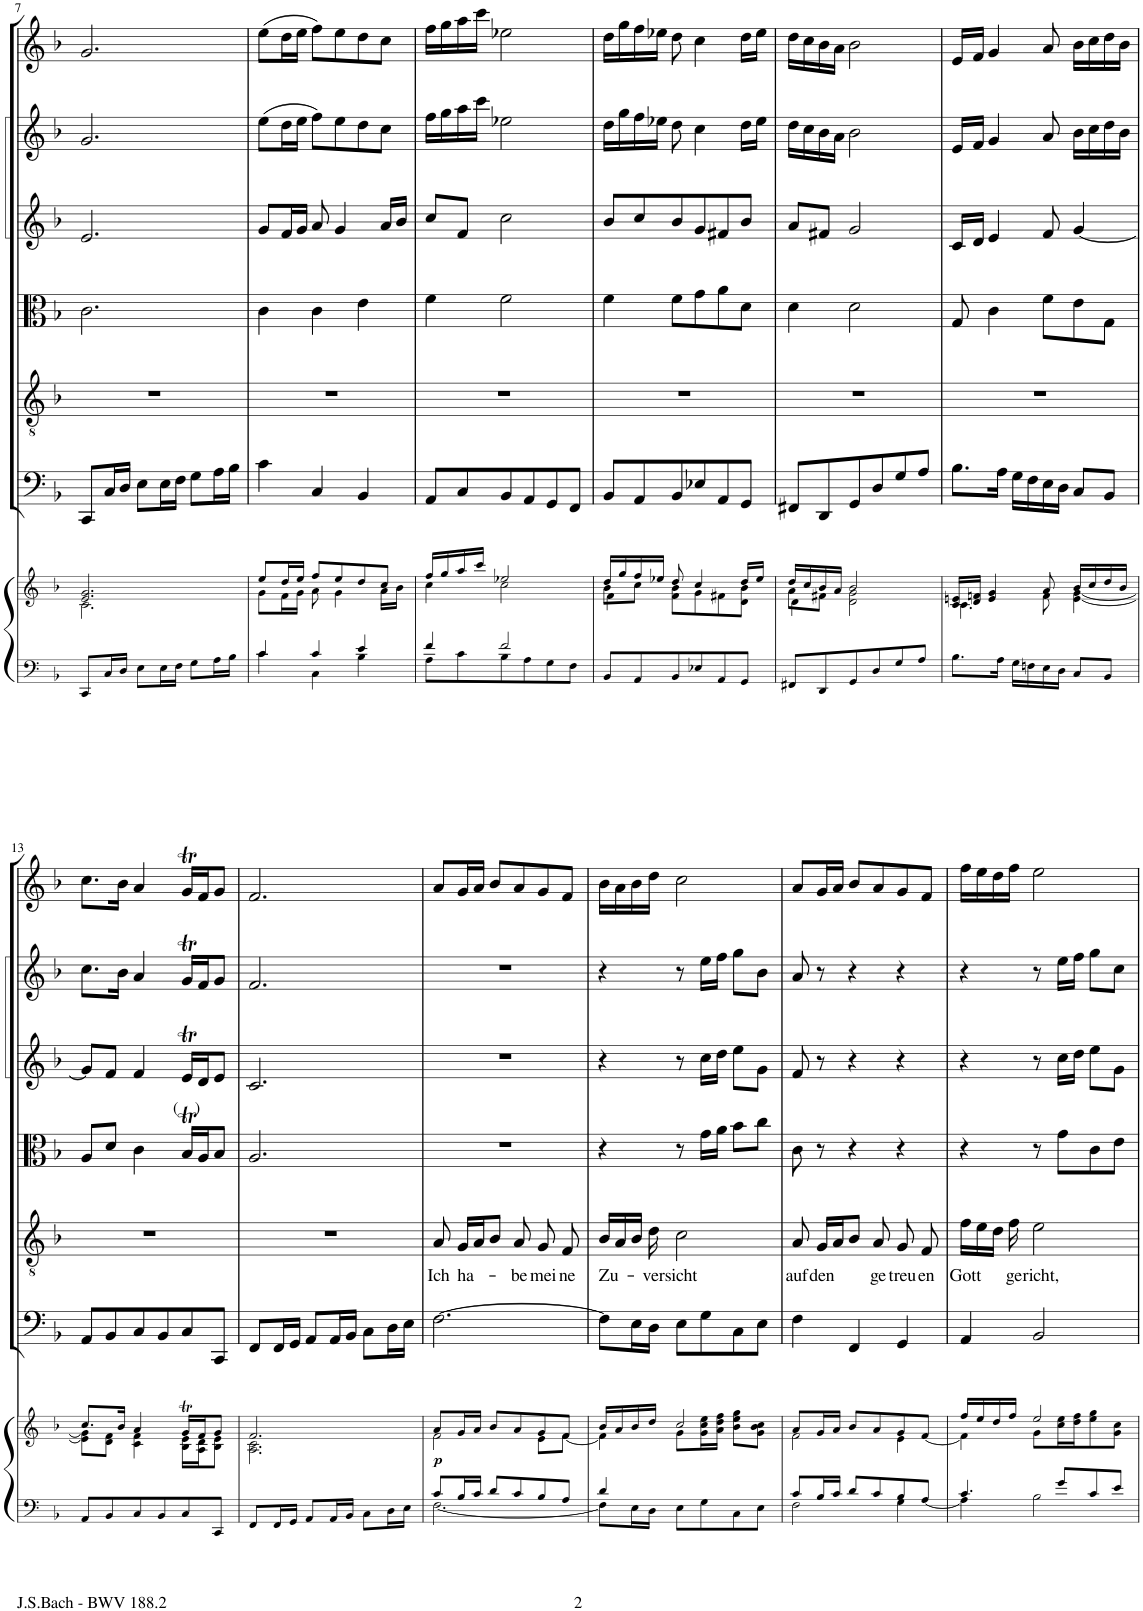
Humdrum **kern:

**kern	**kern	**dynam	**kern	**kern	**text	**kern	**kern	**kern	**kern
*part7	*part7	*part7	*part6	*part5	*part5	*part4	*part3	*part2	*part1
*staff8	*staff7	*staff7/8	*staff6	*staff5	*staff5	*staff4	*staff3	*staff2	*staff1
*I"Piano reduction	*	*	*I"Continuo	*I"Tenore	*	*I"Viola	*I"Violino II	*I"Violino I	*I"Oboe
*I'Pno	*	*	*	*	*	*I'Vla	*I'Vln	*I'Vln	*I'Ob
!!LO:PB:g=z
*clefF4	*clefG2	*	*clefF4	*clefGv2	*	*clefC3	*clefG2	*clefG2	*clefG2
*k[b-]	*k[b-]	*	*k[b-]	*k[b-]	*	*k[b-]	*k[b-]	*k[b-]	*k[b-]
*M3/4	*M3/4	*	*M3/4	*M3/4	*	*M3/4	*M3/4	*M3/4	*M3/4
=7	=7	=7	=7	=7	=7	=7	=7	=7	=7
*	*^	*	*	*	*	*	*	*	*
8CC/L	2.e/ 2.g/	2.c\	.	8CC/L	2.r	.	2.c\	2.e/	2.g/	2.g/
16C/L	.	.	.	16C/L	.	.	.	.	.	.
16D/JJ	.	.	.	16D/JJ	.	.	.	.	.	.
8E\L	.	.	.	8E\L	.	.	.	.	.	.
16E\L	.	.	.	16E\L	.	.	.	.	.	.
16F\JJ	.	.	.	16F\JJ	.	.	.	.	.	.
8G\L	.	.	.	8G\L	.	.	.	.	.	.
16A\L	.	.	.	16A\L	.	.	.	.	.	.
16B-\JJ	.	.	.	16B-\JJ	.	.	.	.	.	.
=8	=8	=8	=8	=8	=8	=8	=8	=8	=8	=8
*^	*	*	*	*	*	*	*	*	*	*
4c/	4c\	8ee/L	8g\L	.	4c\	2.r	.	4c\	8g/L	(8ee\L	(8ee\L
.	.	16dd/L	16f\L	.	.	.	.	.	16f/L	16dd\L	16dd\L
.	.	16ee/JJ	16g\JJ	.	.	.	.	.	16g/JJ	16ee\JJ	16ee\JJ
4c/	4C\	8ff/L	8a\	.	4C/	.	.	4c\	8a/	8ff\L)	8ff\L)
.	.	8ee/	4g\	.	.	.	.	.	4g/	8ee\	8ee\
4e/	4B-\	8dd/	.	.	4BB-/	.	.	4e\	.	8dd\	8dd\
.	.	8cc/J	16a\LL	.	.	.	.	.	16a/LL	8cc\J	8cc\J
.	.	.	16b-\JJ	.	.	.	.	.	16b-/JJ	.	.
=9	=9	=9	=9	=9	=9	=9	=9	=9	=9	=9	=9
4f/	8A\L	16ff/LL	4cc\	.	8AA/L	2.r	.	4f\	8cc/L	16ff\LL	16ff\LL
.	.	16gg/	.	.	.	.	.	.	.	16gg\	16gg\
.	8c\	16aa/	.	.	8C/	.	.	.	8f/J	16aa\	16aa\
.	.	16ccc/JJ	.	.	.	.	.	.	.	16ccc\JJ	16ccc\JJ
2f/	8B-\	2ee-X/	2cc\	.	8BB-/	.	.	2f\	2cc\	2ee-X\	2ee-X\
.	8A\	.	.	.	8AA/	.	.	.	.	.	.
.	8G\	.	.	.	8GG/	.	.	.	.	.	.
.	8F\J	.	.	.	8FF/J	.	.	.	.	.	.
*v	*v	*	*	*	*	*	*	*	*	*	*
=10	=10	=10	=10	=10	=10	=10	=10	=10	=10	=10
*	*	*^	*	*	*	*	*	*	*	*
8BB-/L	16dd/LL	8b-\L	4f\	.	8BB-/L	2.r	.	4f\	8b-/L	16dd\LL	16dd\LL
.	16gg/	.	.	.	.	.	.	.	.	16gg\	16gg\
8AA/	16ff/	8cc\J	.	.	8AA/	.	.	.	8cc/	16ff\	16ff\
.	16ee-X/JJ	.	.	.	.	.	.	.	.	16ee-X\JJ	16ee-X\JJ
8BB-/	8dd/	8f\ 8b-\L	2ryy	.	8BB-/	.	.	8f\L	8b-/	8dd\	8dd\
8E-X/	4cc/	8g\	.	.	8E-X/	.	.	8g\	8g/	4cc\	4cc\
8AA/	.	8f#X\	.	.	8AA/	.	.	8a\	8f#X/	.	.
8GG/J	16dd/LL	8d\ 8b-\J	.	.	8GG/J	.	.	8d\J	8b-/J	16dd\LL	16dd\LL
.	16ee-/JJ	.	.	.	.	.	.	.	.	16ee-\JJ	16ee-\JJ
=11	=11	=11	=11	=11	=11	=11	=11	=11	=11	=11	=11
8FF#X/L	16dd/LL	8a\L	4d\	.	8FF#X/L	2.r	.	4d\	8a/L	16dd\LL	16dd\LL
.	16cc/	.	.	.	.	.	.	.	.	16cc\	16cc\
8DD/	16b-/	8f#X\J	.	.	8DD/	.	.	.	8f#X/J	16b-\	16b-\
.	16a/JJ	.	.	.	.	.	.	.	.	16a\JJ	16a\JJ
8GG/	2b-/	2d\ 2g\	2ryy	.	8GG/	.	.	2d\	2g/	2b-\	2b-\
8D/	.	.	.	.	8D/	.	.	.	.	.	.
8G/	.	.	.	.	8G/	.	.	.	.	.	.
8A/J	.	.	.	.	8A/J	.	.	.	.	.	.
*	*	*v	*v	*	*	*	*	*	*	*	*
=12	=12	=12	=12	=12	=12	=12	=12	=12	=12	=12
8.B-\L	16c/ 16en/LL	4.c\	.	8.B-\L	2.r	.	8G/	16c/LL	16e/LL	16e/LL
.	16d/ 16fn/JJ	.	.	.	.	.	.	16d/JJ	16f/JJ	16f/JJ
.	4e/ 4g/	.	.	.	.	.	4c\	4e/	4g/	4g/
16A\Jk	.	.	.	16A\Jk	.	.	.	.	.	.
16G\LL	.	.	.	16G\LL	.	.	.	.	.	.
16Fn\	.	.	.	16F\	.	.	.	.	.	.
16E\	8a/	8f\	.	16E\	.	.	8f\L	8f/	8a/	8a/
16D\JJ	.	.	.	16D\JJ	.	.	.	.	.	.
8C/L	16b-/LL	[4e\ [4g\	.	8C/L	.	.	8e\	[4g/	16b-\LL	16b-\LL
.	16cc/	.	.	.	.	.	.	.	16cc\	16cc\
8BB-/J	16dd/	.	.	8BB-/J	.	.	8G\J	.	16dd\	16dd\
.	16b-/JJ	.	.	.	.	.	.	.	16b-\JJ	16b-\JJ
!!LO:LB:g=z
=13	=13	=13	=13	=13	=13	=13	=13	=13	=13	=13
8AA/L	8.cc/L	8e\] 8g\]L	.	8AA/L	2.r	.	8A/L	8g/L]	8.cc\L	8.cc\L
8BB-/	.	8d\ 8f\J	.	8BB-/	.	.	8d/J	8f/J	.	.
.	16b-/Jk	.	.	.	.	.	.	.	16b-\Jk	16b-\Jk
8C/	4a/	4c\ 4f\	.	8C/	.	.	4c\	4f/	4a/	4a/
8BB-/	.	.	.	8BB-/	.	.	.	.	.	.
!	!	!	!	!	!	!	!LO:TX:a:t=(    )	!	!	!
8C/	16gT/LL	16B-\ 16e\LL	.	8C/	.	.	16B-T/LL	16et/LL	16gT/LL	16gT/LL
.	16f/J	16A\ 16d\J	.	.	.	.	16A/J	16d/J	16f/J	16f/J
8CC/J	8g/J	8B-\ 8e\J	.	8CC/J	.	.	8B-/J	8e/J	8g/J	8g/J
=14	=14	=14	=14	=14	=14	=14	=14	=14	=14	=14
8FF/L	2.f/	2.A\ 2.c\	.	8FF/L	2.r	.	2.A/	2.c/	2.f/	2.f/
16FF/L	.	.	.	16FF/L	.	.	.	.	.	.
16GG/JJ	.	.	.	16GG/JJ	.	.	.	.	.	.
8AA/L	.	.	.	8AA/L	.	.	.	.	.	.
16AA/L	.	.	.	16AA/L	.	.	.	.	.	.
16BB-/JJ	.	.	.	16BB-/JJ	.	.	.	.	.	.
8C\L	.	.	.	8C\L	.	.	.	.	.	.
16D\L	.	.	.	16D\L	.	.	.	.	.	.
16E\JJ	.	.	.	16E\JJ	.	.	.	.	.	.
=15	=15	=15	=15	=15	=15	=15	=15	=15	=15	=15
*^	*	*	*	*	*	*	*	*	*	*
!	!	!	!	!LO:DY:b	!	!	!LO:LY:b	!	!	!	!
8c/L	[2.F\	8a/L	2f\	p	[2.F\	8A/	Ich	2.r	2.r	2.r	8a/L
!	!	!	!	!	!	!	!LO:LY:b	!	!	!	!
16B-/L	.	16g/L	.	.	.	16G/LL	ha-	.	.	.	16g/L
16c/JJ	.	16a/JJ	.	.	.	16A/J	.	.	.	.	16a/JJ
8d/L	.	8b-/L	.	.	.	8B-/J	.	.	.	.	8b-/L
!	!	!	!	!	!	!	!LO:LY:b	!	!	!	!
8c/	.	8a/	.	.	.	8A/	-be	.	.	.	8a/
!	!	!	!	!	!	!	!LO:LY:b	!	!	!	!
8B-/	.	8g/	8e\L	.	.	8G/	mei-	.	.	.	8g/
!	!	!	!	!	!	!	!LO:LY:b	!	!	!	!
8A/J	.	8f/J	[8f\J	.	.	8F/	-ne	.	.	.	8f/J
=16	=16	=16	=16	=16	=16	=16	=16	=16	=16	=16	=16
!	!	!	!	!	!	!	!LO:LY:b	!	!	!	!
4d/	8F\L]	16b-/LL	4f\]	.	8F\L]	16B-/LL	Zu-	4r	4r	4r	16b-\LL
.	.	16a/	.	.	.	16A/	.	.	.	.	16a\
.	16E\L	16b-/	.	.	16E\L	16B-/JJ	.	.	.	.	16b-\
!	!	!	!	!	!	!	!LO:LY:b	!	!	!	!
.	16D\JJ	16dd/JJ	.	.	16D\JJ	16d\	-ver-	.	.	.	16dd\JJ
!	!	!	!	!	!	!	!LO:LY:b	!	!	!	!
2ryy	8E\L	2cc/	8g\L	.	8E\L	2c\	-sicht	8r	8r	8r	2cc\
.	8G\	.	16g\ 16cc\ 16ee\L	.	8G\	.	.	16g\LL	16cc\LL	16ee\LL	.
.	.	.	16a\ 16dd\ 16ff\JJ	.	.	.	.	16a\JJ	16dd\JJ	16ff\JJ	.
.	8C\	.	8b-\ 8ee\ 8gg\L	.	8C\	.	.	8b-\L	8ee\L	8gg\L	.
.	8E\J	.	8g\ 8b-\ 8cc\J	.	8E\J	.	.	8cc\J	8g\J	8b-\J	.
=17	=17	=17	=17	=17	=17	=17	=17	=17	=17	=17	=17
!	!	!	!	!	!	!	!LO:LY:b	!	!	!	!
8c/L	2F\	8a/L	2f\	.	4F\	8A/	auf	8c\	8f/	8a/	8a/L
!	!	!	!	!	!	!	!LO:LY:b	!	!	!	!
16B-/L	.	16g/L	.	.	.	16G/LL	den	8r	8r	8r	16g/L
16c/JJ	.	16a/JJ	.	.	.	16A/J	.	.	.	.	16a/JJ
8d/L	.	8b-/L	.	.	4FF/	8B-/J	.	4r	4r	4r	8b-/L
!	!	!	!	!	!	!	!LO:LY:b	!	!	!	!
8c/	.	8a/	.	.	.	8A/	ge-	.	.	.	8a/
!	!	!	!	!	!	!	!LO:LY:b	!	!	!	!
8B-/	4G\	8g/	4e\	.	4GG/	8G/	-treu-	4r	4r	4r	8g/
!	!	!	!	!	!	!	!LO:LY:b	!	!	!	!
[<8A/J	.	[<8f/J	.	.	.	8F/	-en	.	.	.	8f/J
=18	=18	=18	=18	=18	=18	=18	=18	=18	=18	=18	=18
!	!	!	!	!	!	!	!LO:LY:b	!	!	!	!
4.c/	4A\]	16ff/LL	4f\]	.	4AA/	16f\LL	Gott	4r	4r	4r	16ff\LL
.	.	16ee/	.	.	.	16e\	.	.	.	.	16ee\
.	.	16dd/	.	.	.	16d\JJ	.	.	.	.	16dd\
!	!	!	!	!	!	!	!LO:LY:b	!	!	!	!
.	.	16ff/JJ	.	.	.	16f\	ge-	.	.	.	16ff\JJ
!	!	!	!	!	!	!	!LO:LY:b	!	!	!	!
.	2B-\	2ee/	8g\L	.	2BB-/	2e\	-richt,	8r	8r	8r	2ee\
8g/L	.	.	16cc\ 16ee\L	.	.	.	.	8g\L	16cc\LL	16ee\LL	.
.	.	.	16dd\ 16ff\J	.	.	.	.	.	16dd\JJ	16ff\JJ	.
8c/	.	.	8ee\ 8gg\	.	.	.	.	8c\	8ee\L	8gg\L	.
8e/J	.	.	8g\ 8cc\J	.	.	.	.	8e\J	8g\J	8cc\J	.
*v	*v	*	*	*	*	*	*	*	*	*	*
*	*v	*v	*	*	*	*	*	*	*	*
=	=	=	=	=	=	=	=	=	=
*-	*-	*-	*-	*-	*-	*-	*-	*-	*-
